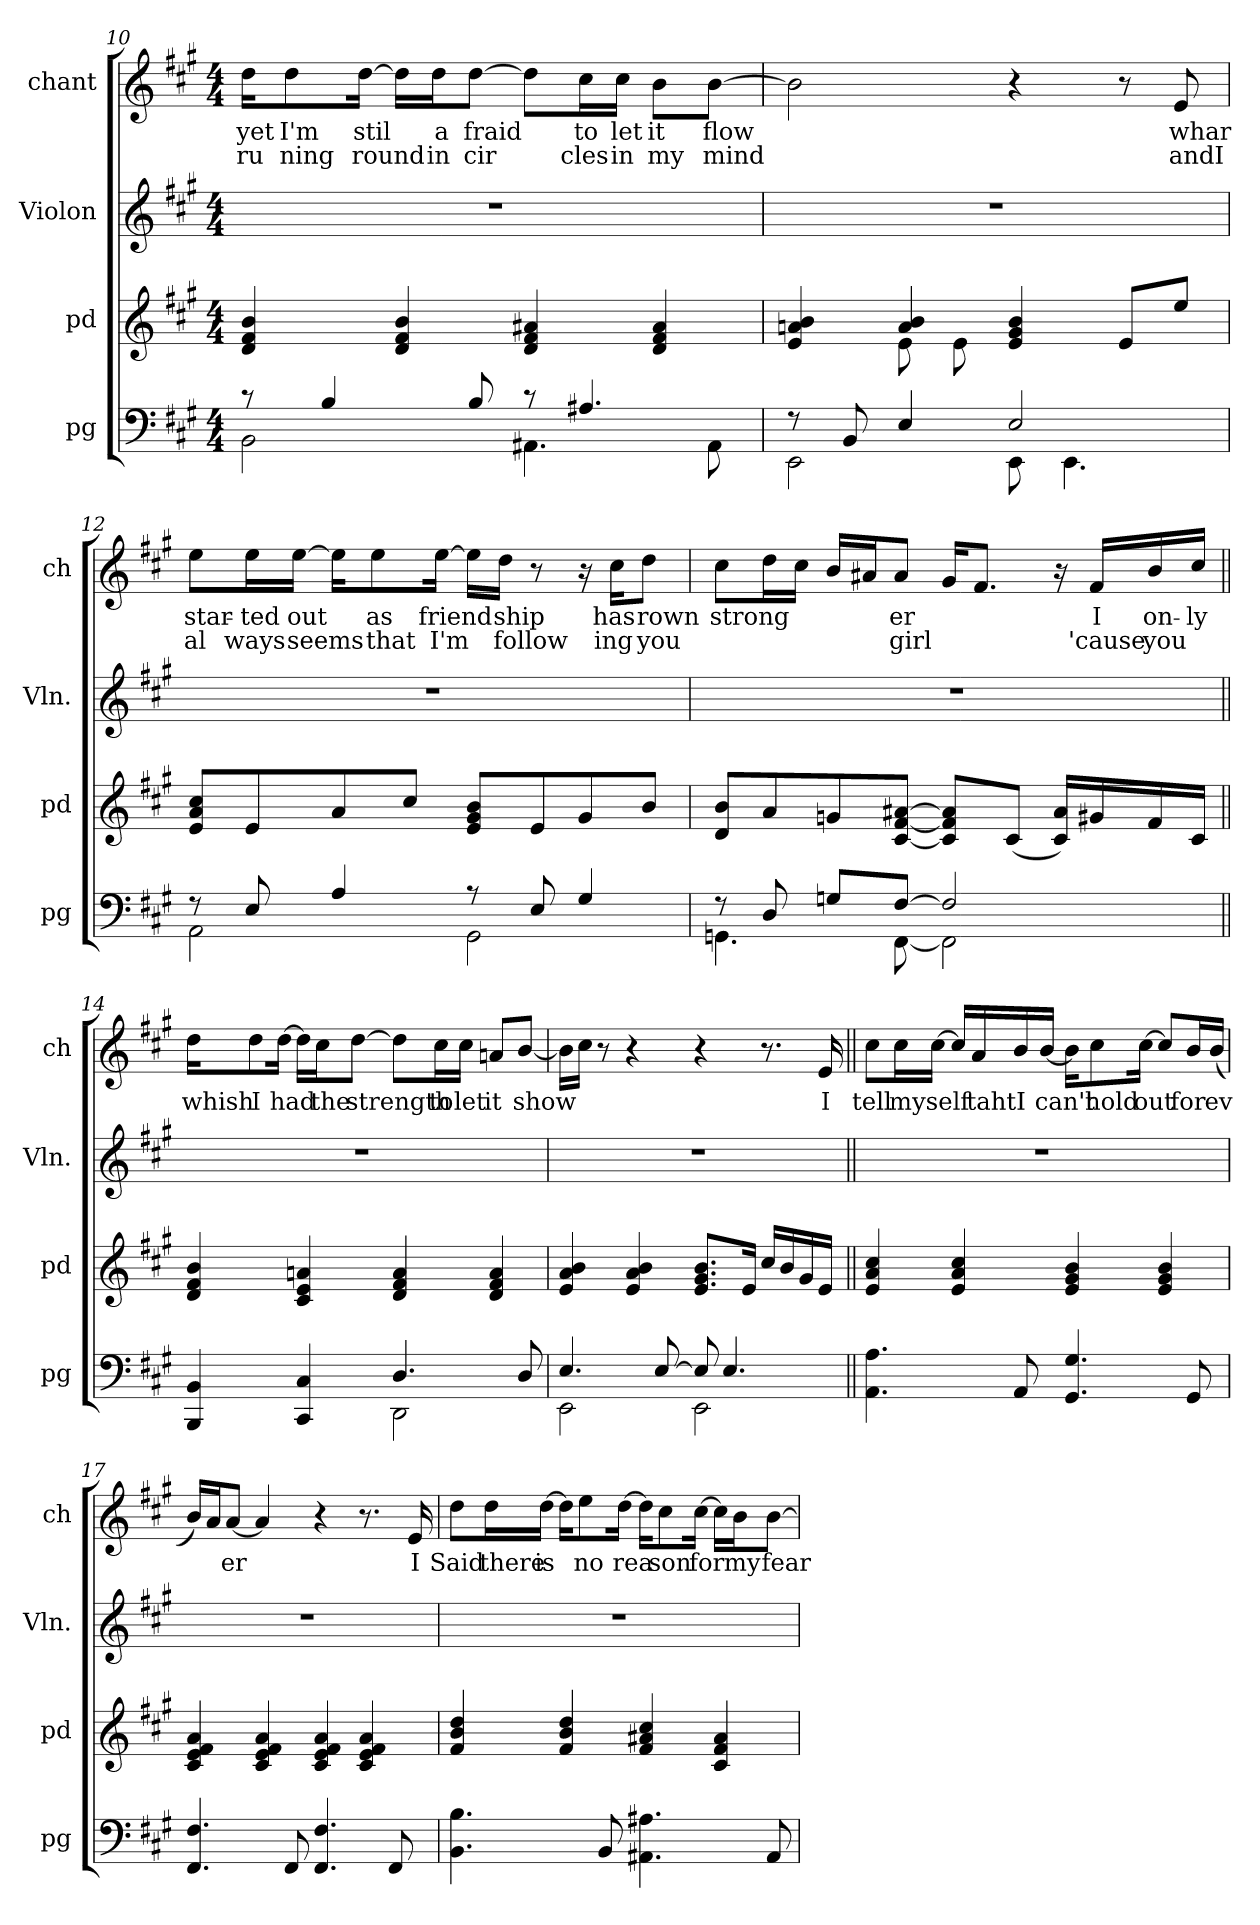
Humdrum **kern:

**kern	**kern	**kern	**kern	**text	**text
*part4	*part3	*part2	*part1	*part1	*part1
*staff4	*staff3	*staff2	*staff1	*staff1	*staff1
*I"pg	*I"pd	*I"Violon	*I"chant	*	*
*I'pg	*I'pd	*I'Vln.	*I'ch	*	*
*clefF4	*clefG2	*clefG2	*clefG2	*	*
*k[f#c#g#]	*k[f#c#g#]	*k[f#c#g#]	*k[f#c#g#]	*	*
*M4/4	*M4/4	*M4/4	*M4/4	*	*
=10	=10	=10	=10	=10	=10
*^	*	*	*	*	*
8r	2BB\	4d/ 4f#/ 4b/	1r	16dd\KL	yet	ru
.	.	.	.	8dd\	I'm	ning
4B/	.	.	.	.	.	.
.	.	.	.	[16dd\Jk	stil	round
.	.	4d/ 4f#/ 4b/	.	16dd\LL]	.	.
.	.	.	.	16dd\J	a	in
8B/	.	.	.	[8dd\J	fraid	cir
8r	4.AA#X\	4d/ 4f#/ 4a#X/	.	8dd\L]	.	.
4.A#X/	.	.	.	16cc#\L	to	cles
.	.	.	.	16cc#\JJ	let	in
.	.	4d/ 4f#/ 4a#/	.	8b\L	it	my
.	8AA#\	.	.	[8b\J	flow	mind
!!LO:LB:g=z
=11	=11	=11	=11	=11	=11	=11
*	*	*^	*	*	*	*
8r	2EE\	4e/ 4an/ 4b/	4ryy	1r	2b\]	.	.
8BB/	.	.	.	.	.	.	.
4E/	.	4a/ 4b/	8e\	.	.	.	.
.	.	.	8e\	.	.	.	.
2E/	8EE\	4e/ 4g#/ 4b/	2ryy	.	4r	.	.
.	4.EE\	.	.	.	.	.	.
.	.	8e/L	.	.	8r	.	.
.	.	8ee/J	.	.	8e/	whar	andI
*	*	*v	*v	*	*	*	*
=12	=12	=12	=12	=12	=12	=12
8r	2AA\	8e/ 8a/ 8cc#/L	1r	8ee\L	star-	al
8E/	.	8e/	.	16ee\L	-ted	ways
.	.	.	.	[16ee\JJ	out	seems
4A/	.	8a/	.	16ee\KL]	.	.
.	.	.	.	8ee\	as	that
.	.	8cc#/J	.	.	.	.
.	.	.	.	[16ee\Jk	friend	I'm
8r	2GG#\	8e/ 8g#/ 8b/L	.	16ee\LL]	.	.
.	.	.	.	16dd\JJ	ship	follow
8E/	.	8e/	.	8r	.	.
4G#/	.	8g#/	.	16r	.	.
.	.	.	.	16cc#\KL	has	ing
.	.	8b/J	.	8dd\J	rown	you
!!LO:LB:g=z
=13	=13	=13	=13	=13	=13	=13
8r	4.GGn\	8d/ 8b/L	1r	8cc#\L	strong	.
8D/	.	8a/	.	16dd\L	.	.
.	.	.	.	16cc#\JJ	.	.
8Gn/L	.	8gn/	.	16b/LL	.	.
.	.	.	.	16a#X/J	.	.
[8F#/J	[8FF#\	[8c#/ [8f#/ [8a#X/J	.	8a#/J	er	girl
2F#/]	2FF#\]	8c#/] 8f#/] 8a#/]L	.	16g#/KL	.	.
.	.	.	.	8.f#/J	.	.
.	.	(8c#/J	.	.	.	.
.	.	16c#/ 16a#/LL)	.	16r	.	.
.	.	16g#X/	.	16f#/LL	I	'cause
.	.	16f#/	.	16b/	on-	you
.	.	16c#/JJ	.	16cc#/JJ	-ly	.
!!LO:PB:g=z
=14||	=14||	=14||	=14||	=14||	=14||	=14||
4BBB/ 4BB/	2ryy	4d/ 4f#/ 4b/	1r	16dd\KL	whish	.
.	.	.	.	8dd\	I	.
.	.	.	.	[16dd\Jk	had	.
4CC#/ 4C#/	.	4c#/ 4e/ 4an/	.	16dd\LL]	.	.
.	.	.	.	16cc#\J	the	.
.	.	.	.	[8dd\J	strength	.
4.D/	2DD\	4d/ 4f#/ 4a/	.	8dd\L]	.	.
.	.	.	.	16cc#\L	to	.
.	.	.	.	16cc#\JJ	let	.
.	.	4d/ 4f#/ 4a/	.	8an/L	it	.
8D/	.	.	.	[8b/J	show	.
!!LO:LB:g=z
=15	=15	=15	=15	=15	=15	=15
4.E/	2EE\	4e/ 4a/ 4b/	1r	16b\LL]	.	.
.	.	.	.	16cc#\JJ	.	.
.	.	.	.	8r	.	.
.	.	4e/ 4a/ 4b/	.	4r	.	.
[8E/	.	.	.	.	.	.
8E/]	2EE\	8.e/ 8.g#/ 8.b/L	.	4r	.	.
4.E/	.	.	.	.	.	.
.	.	16e/Jk	.	.	.	.
.	.	16cc#/LL	.	8.r	.	.
.	.	16b/	.	.	.	.
.	.	16g#/	.	.	.	.
.	.	16e/JJ	.	16e/	I	.
*v	*v	*	*	*	*	*
=16||	=16||	=16||	=16||	=16||	=16||
4.AA\ 4.A\	4e/ 4a/ 4cc#/	1r	8cc#\L	tell	.
.	.	.	16cc#\L	my	.
.	.	.	[16cc#\JJ	self	.
.	4e/ 4a/ 4cc#/	.	16cc#/LL]	.	.
.	.	.	16a/	taht	.
8AA/	.	.	16b/	I	.
.	.	.	[16b/JJ	can't	.
4.GG#/ 4.G#/	4e/ 4g#/ 4b/	.	16b\KL]	.	.
.	.	.	8cc#\	hold	.
.	.	.	[16cc#\Jk	out	.
.	4e/ 4g#/ 4b/	.	8cc#/L]	.	.
8GG#/	.	.	16b/L	for	.
.	.	.	(16b/JJ	ev	.
!!LO:LB:g=z
=17	=17	=17	=17	=17	=17
4.FF#/ 4.F#/	4c#/ 4e/ 4f#/ 4a/	1r	16b/LL)	.	.
.	.	.	16a/J	.	.
.	.	.	[8a/J	er	.
.	4c#/ 4e/ 4f#/ 4a/	.	4a/]	.	.
8FF#/	.	.	.	.	.
4.FF#/ 4.F#/	4c#/ 4e/ 4f#/ 4a/	.	4r	.	.
.	4c#/ 4e/ 4f#/ 4a/	.	8.r	.	.
8FF#/	.	.	.	.	.
.	.	.	16e/	I	.
=18	=18	=18	=18	=18	=18
4.BB\ 4.B\	4f#/ 4b/ 4dd/	1r	8dd\L	Said	.
.	.	.	16dd\L	there	.
.	.	.	[16dd\JJ	is	.
.	4f#/ 4b/ 4dd/	.	16dd\KL]	.	.
.	.	.	8ee\	no	.
8BB/	.	.	.	.	.
.	.	.	[16dd\Jk	rea	.
4.AA#X\ 4.A#X\	4f#/ 4a#X/ 4cc#/	.	16dd\KL]	.	.
.	.	.	8cc#\	son	.
.	.	.	[16cc#\Jk	for	.
.	4c#/ 4f#/ 4a#/	.	16cc#\LL]	.	.
.	.	.	16b\J	my	.
8AA#/	.	.	[8b\J	fear	.
=	=	=	=	=	=
*-	*-	*-	*-	*-	*-
